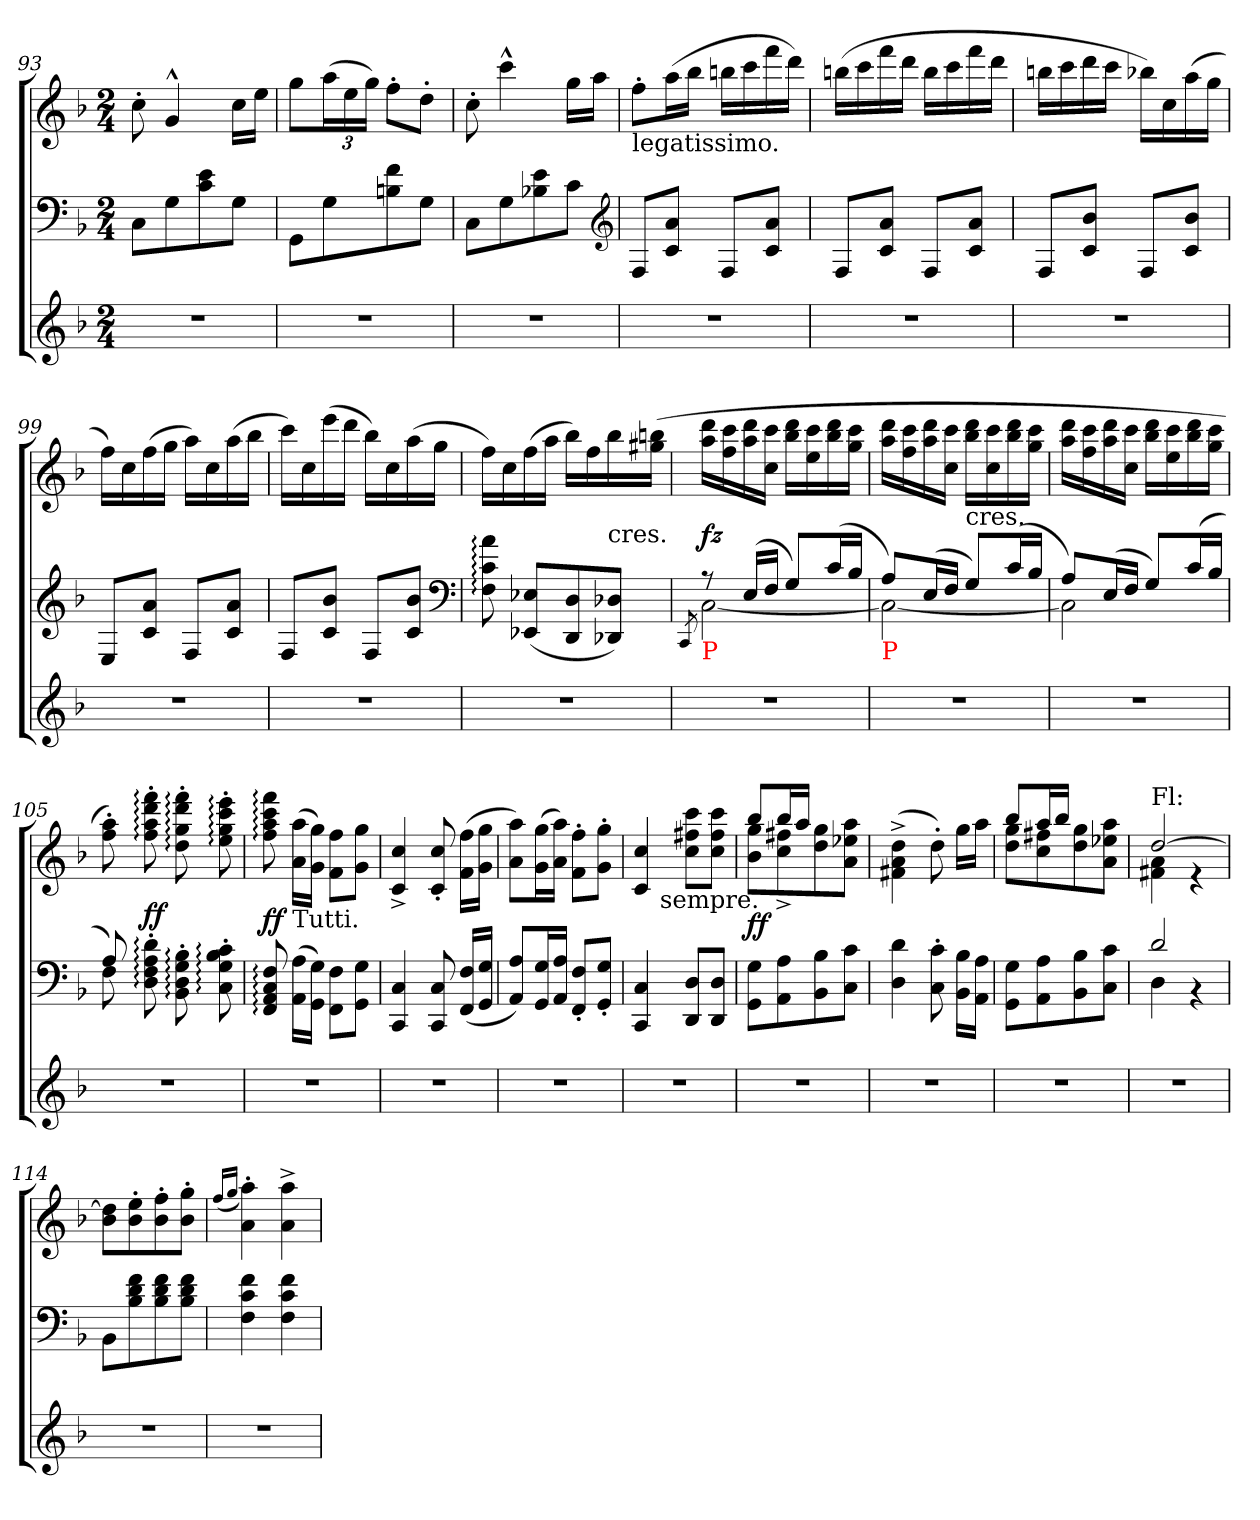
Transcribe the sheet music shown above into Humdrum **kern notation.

**kern	**kern	**kern	**dynam
*part2	*part1	*part1	*part1
*staff3	*staff2	*staff1	*staff1/2
*clefG2	*clefF4	*clefG2	*
*k[b-]	*k[b-]	*k[b-]	*
*F:	*F:	*F:	*
*M2/4	*M2/4	*M2/4	*
=93	=93	=93	=93
2r	8CL	8cc'>	.
.	8G	4g^^>	.
.	8e 8c	.	.
.	8GJ	16ccLL	.
.	.	16eeJJ	.
=94	=94	=94	=94
2r	8GGL	8ggL	.
*	*	*Xbrackettup	*
.	8G	(24aaL	.
.	.	24ee	.
.	.	24ggJJ)	.
.	8f 8Bn	8ff'>L	.
.	8GJ	8dd'>J	.
=95	=95	=95	=95
2r	8CL	8cc'>	.
.	8G	4ccc^^>	.
.	8e 8B-X	.	.
.	8cJ	16ggLL	.
.	.	16aaJJ	.
*	*clefG2	*	*
=96	=96	=96	=96
!	!	!LO:TX:b:t=legatissimo.	!
2r	8FL	8ff'>L	.
.	8a 8cJ	(16aaL	.
.	.	16bb-JJ	.
.	8FL	16bbnLL	.
.	.	16ccc	.
.	8a 8cJ	16fff	.
.	.	16dddJJ)	.
=97	=97	=97	=97
2r	8FL	(16bbnLL	.
.	.	16ccc	.
.	8a 8cJ	16fff	.
.	.	16dddJJ	.
.	8FL	16bbLL	.
.	.	16ccc	.
.	8a 8cJ	16fff	.
.	.	16dddJJ	.
=98	=98	=98	=98
2r	8FL	16bbnLL	.
.	.	16ccc	.
.	8b- 8cJ	16ddd	.
.	.	16cccJJ	.
.	8FL	16bb-XLL)	.
.	.	16cc	.
.	8b- 8cJ	(>16aa	.
.	.	16ggJJ	.
=99	=99	=99	=99
2r	8EL	16ffLL)	.
.	.	16cc	.
.	8a 8cJ	(16ff	.
.	.	16ggJJ	.
.	8FL	16aaLL)	.
.	.	16cc	.
.	8a 8cJ	(16aa	.
.	.	16bb-JJ	.
=100	=100	=100	=100
2r	8FL	16cccLL)	.
.	.	16cc	.
.	8b- 8cJ	(16eee	.
.	.	16dddJJ	.
.	8FL	16bb-LL)	.
.	.	16cc	.
.	8b- 8cJ	(16aa	.
.	.	16ggJJ	.
*	*clefF4	*	*
=101	=101	=101	=101
2r	8a: 8c: 8F:	16ffLL)	.
.	.	16cc	.
.	(8E-X 8EE-XL	(16ff	.
.	.	16aaJJ	.
.	8D 8DD	16bb-LL)	.
.	.	16ff	.
!	!	!LO:TX:c:t=cres.	!
.	8D-X 8DD-XJ)	16bb-	.
.	.	(16bbn 16gg#XJJ	.
=102	=102	=102	=102
*	*^	*	*
.	.	8qCC/	.	.
!	!LO:TX:b:color=red:t=P	!	!	!
2r	8rA	[2C	16ddd 16aaLL	fz
.	.	.	16ccc 16ff	.
.	(<16ELL	.	16ddd 16aa	.
.	16FJJ	.	16ccc 16ccJJ	.
.	8GL)	.	16ddd 16bb-LL	.
.	.	.	16ccc 16ee	.
.	(<16cL	.	16ddd 16bb-	.
.	16B-JJ	.	16ccc 16ggJJ	.
=103	=103	=103	=103	=103
!	!LO:TX:b:color=red:t=P	!	!	!
2r	8AL)	2C_	16ddd 16aaLL	.
.	.	.	16ccc 16ff	.
.	(<16EL	.	16ddd 16aa	.
.	16FJJ	.	16ccc 16ccJJ	.
!	!	!	!LO:TX:c:t=cres.	!
.	8GL)	.	16ddd 16bb-LL	.
.	.	.	16ccc 16cc	.
.	(<16cL	.	16ddd 16bb-	.
.	16B-JJ	.	16ccc 16ggJJ	.
=104	=104	=104	=104	=104
2r	8AL)	2C]	16ddd 16aaLL	.
.	.	.	16ccc 16ff	.
.	(<16EL	.	16ddd 16aa	.
.	16FJJ	.	16ccc 16ccJJ	.
.	8GL)	.	16ddd 16bb-LL	.
.	.	.	16ccc 16ee	.
.	(<16cL	.	16ddd 16bb-	.
.	16B-JJ	.	16ccc 16ggJJ	.
=105	=105	=105	=105	=105
2r	8A)	8F	8aa'> 8ff'>)	.
.	8ryy	8d:'> 8A:'> 8F:'> 8D:'>	8fff:'> 8ddd:'> 8aa:'> 8ff:'>	ff
.	4ryy	8B-:'> 8G:'> 8D:'> 8BB-:'>	8fff:'> 8ddd:'> 8gg:'> 8dd:'>	.
.	.	8c:'> 8B-:'> 8G:'> 8C:'>	8eee:'> 8ccc:'> 8gg:'> 8ee:'>	.
*	*v	*v	*	*
=106	=106	=106	=106
2r	8F: 8C: 8AA: 8FF:	8fff: 8ccc: 8aa: 8ff:	ff
!	!	!LO:TX:b:t=Tutti.	!
.	(16A!\ 16AA!\LL	(16aa!\ 16a!\LL	.
.	16G!\ 16GG!\JJ)	16gg!\ 16g!\JJ)	.
.	8F!\ 8FF!\L	8ff!\ 8f!\L	.
.	8G!\ 8GG!\J	8gg!\ 8g!\J	.
=107	=107	=107	=107
2r	4C! 4CC!	4cc!^< 4c!^<	.
.	8C! 8CC!	8cc!'< 8c!'<	.
.	(16F! 16FF!LL	(16ff!\ 16f!\LL	.
.	16G! 16GG!JJ	16gg!\ 16g!\JJ	.
=108	=108	=108	=108
2r	8A!/ 8AA!/L)	8aa!\ 8a!\L)	.
.	16G!/ 16GG!/L	(16gg!\ 16g!\L	.
.	16A!/ 16AA!/JJ	16aa!\ 16a!\JJ)	.
.	8F!'< 8FF!'<L	8ff!'>\ 8f!'>\L	.
.	8G!'< 8GG!'<J	8gg!'>\ 8g!'>\J	.
=109	=109	=109	=109
*	*	*^	*
2r	4C! 4CC!	4cc! 4c!	8ryy	.
!	!	!	!LO:TX:b:t=sempre.	!
.	.	.	4.ryy	.
.	8D! 8DD!L	8ccc!\ 8ff#X!\ 8cc!\L	.	.
.	8D! 8DD!J	8ccc! 8ff#! 8cc!J	.	.
=110	=110	=110	=110	=110
2r	8G!\ 8GG!\L	8bb-!L	8gg!\ 8b-!\L	ff
.	8A!\ 8AA!\	16bb-!L	8ff#X!^<\ 8cc!^<\	.
.	.	16aa!JJ	.	.
.	8B-!\ 8BB-!\	4ryy	8gg!\ 8dd!\	.
.	8c!\ 8C!\J	.	8aa!\ 8ee-X!\ 8a!\J	.
*	*	*v	*v	*
=111	=111	=111	=111
2r	4d! 4D!	(4dd!^>\ 4a!^>\ 4f#X!^>\	.
.	8c!'> 8C!'>	8dd'>!)	.
.	16B-!\ 16BB-!\LL	16gg!\LL	.
.	16A!\ 16AA!\JJ	16aa!\JJ	.
=112	=112	=112	=112
*	*	*^	*
2r	8G!\ 8GG!\L	8bb-!L	8gg!\ 8dd!\L	.
.	8A!\ 8AA!\	16aa!L	8ff#X!\ 8cc!\	.
.	.	16bb-!JJ	.	.
.	8B-!\ 8BB-!\	4ryy	8gg!\ 8dd!\	.
.	8c!\ 8C!\J	.	8aa!\ 8ee-X!\ 8a!\J	.
=113	=113	=113	=113	=113
*	*^	*	*	*
!	!	!	!LO:TX:a:t=Fl&colon;	!	!
2r	2d!	4D!	[2dd!	4a! 4f#X!	.
.	.	4r	.	4r	.
*	*v	*v	*	*	*
*	*	*v	*v	*
=114	=114	=114	=114
2r	8BB-!\L	8dd!]\ 8b-!\L	.
.	8f!\ 8d!\ 8B-!\	8ee!'>\ 8b-!'>\	.
.	8f!\ 8d!\ 8B-!\	8ff!'>\ 8b-!'>\	.
.	8f!\ 8d!\ 8B-!\J	8gg!'>\ 8b-!'>\J	.
=115	=115	=115	=115
.	.	(<16qqff!LL	.
.	.	16qqgg!JJ	.
2r	4f! 4c! 4F!	4aa!'> 4a!'>)	.
.	4f! 4c! 4F!	4aa!^> 4a!^>	.
=	=	=	=
*-	*-	*-	*-
